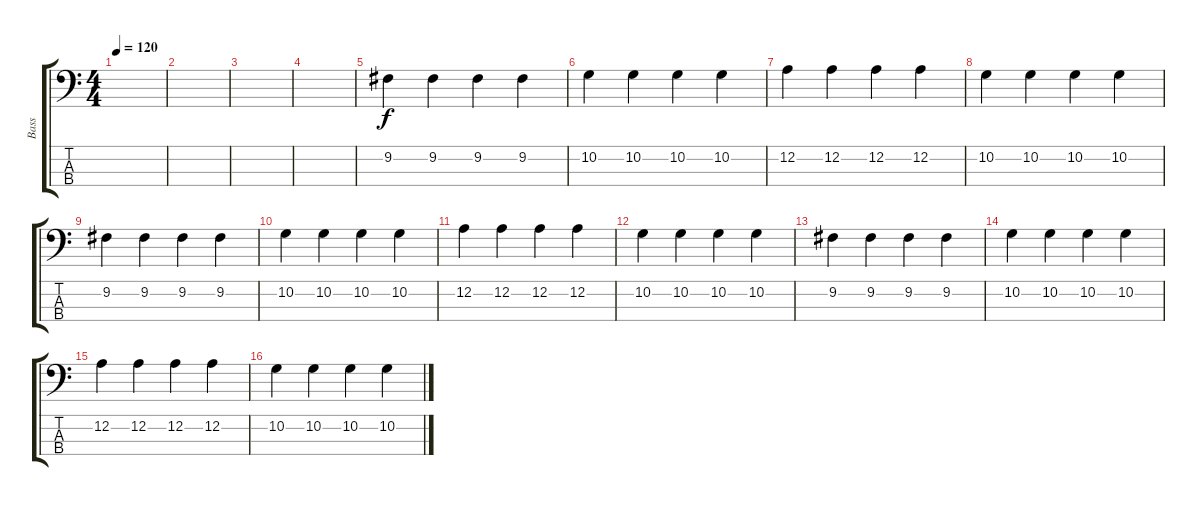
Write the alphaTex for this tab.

\track ("Bass" "Bass") {instrument electricbassfinger}
\staff {score tabs}
\tuning (D2 A1 E1 B0) {hide}
\ts (4 4)
\tempo 120
\clef f4
\ks c
|
|
|
|
9.2.4 9.2.4 9.2.4 9.2.4 |
10.2.4 10.2.4 10.2.4 10.2.4 |
12.2.4 12.2.4 12.2.4 12.2.4 |
10.2.4 10.2.4 10.2.4 10.2.4 |
9.2.4 9.2.4 9.2.4 9.2.4 |
10.2.4 10.2.4 10.2.4 10.2.4 |
12.2.4 12.2.4 12.2.4 12.2.4 |
10.2.4 10.2.4 10.2.4 10.2.4 |
9.2.4 9.2.4 9.2.4 9.2.4 |
10.2.4 10.2.4 10.2.4 10.2.4 |
12.2.4 12.2.4 12.2.4 12.2.4 |
10.2.4 10.2.4 10.2.4 10.2.4
